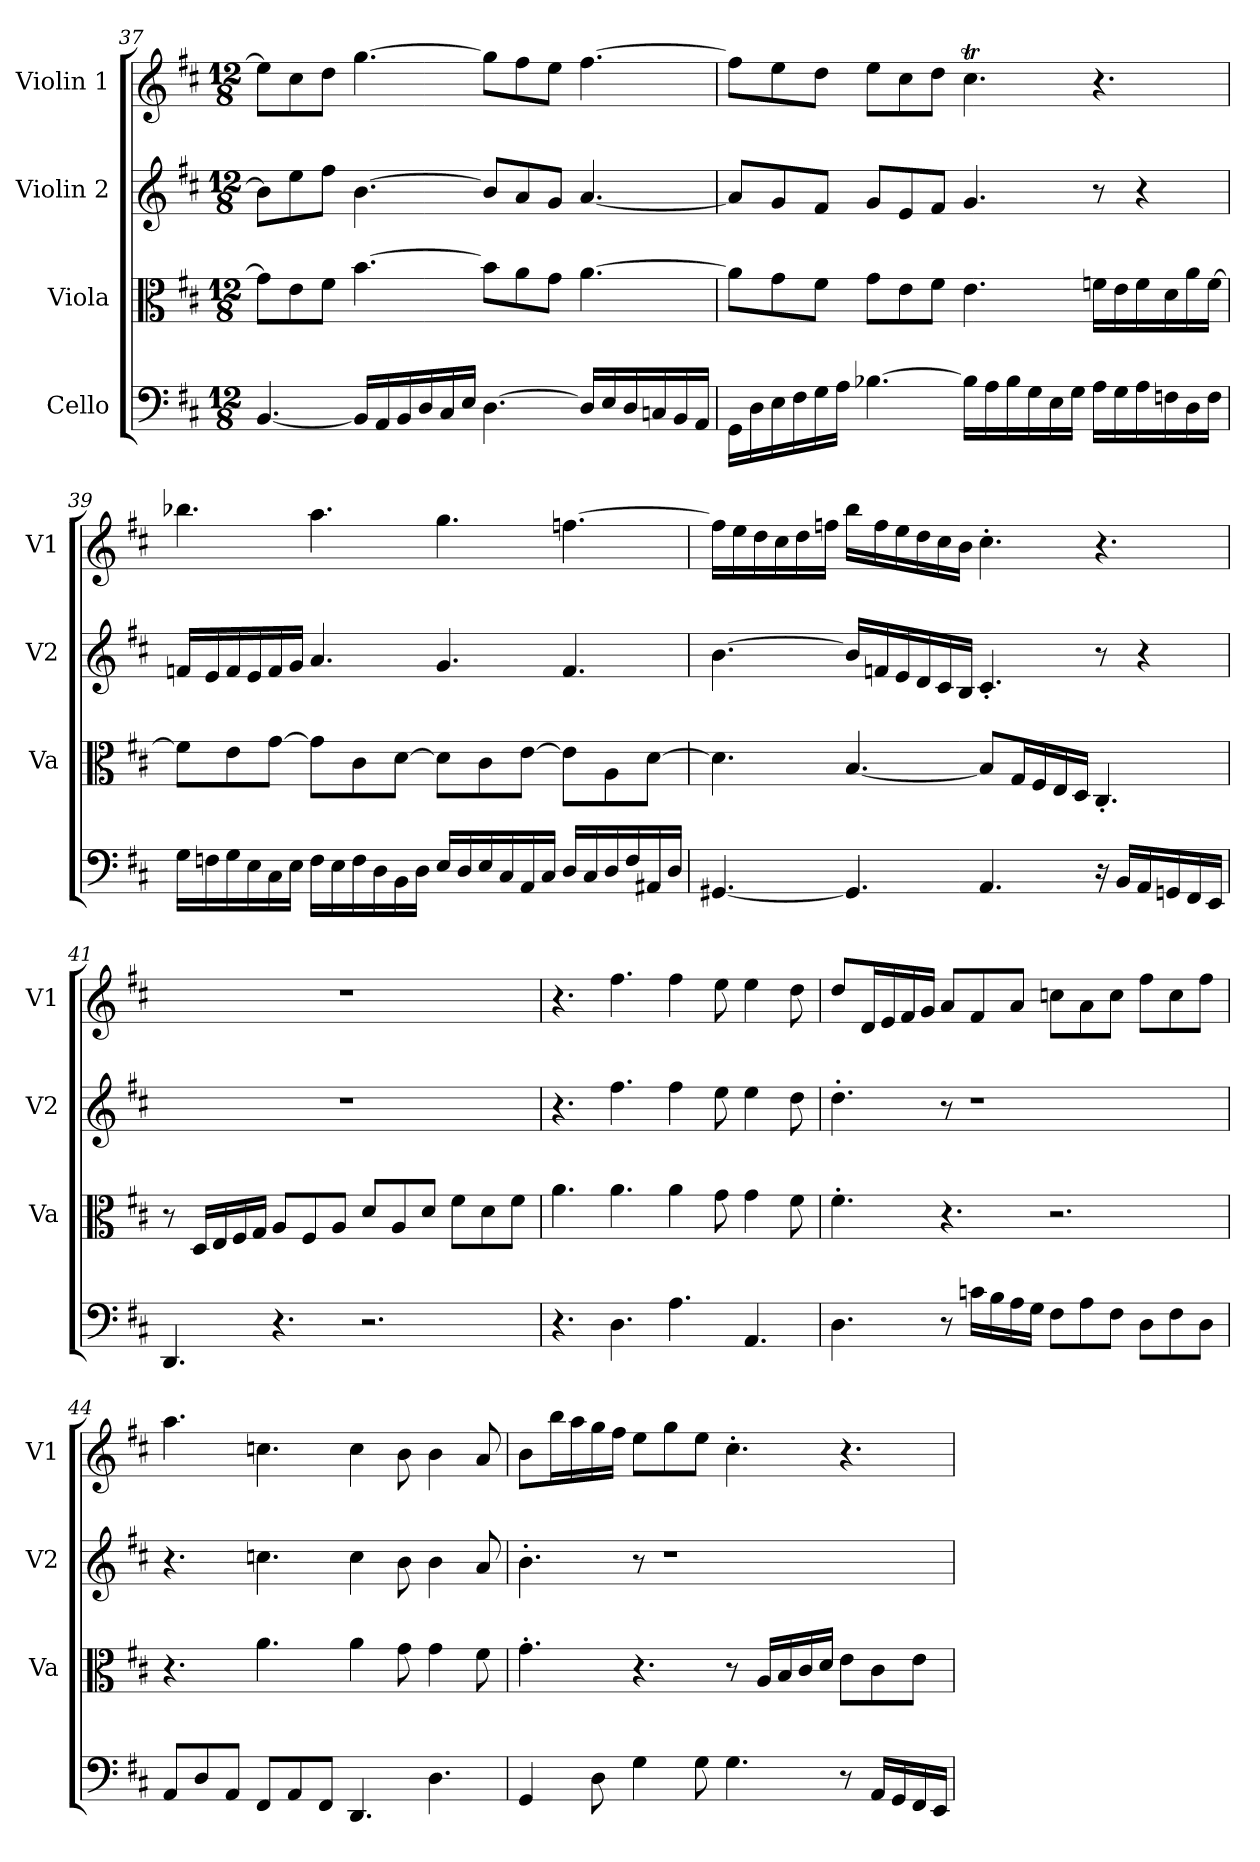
**kern	**kern	**kern	**kern
*part4	*part3	*part2	*part1
*staff4	*staff3	*staff2	*staff1
*I"Cello	*I"Viola	*I"Violin 2	*I"Violin 1
*	*I'Va	*I'V2	*I'V1
!!LO:LB:g=z
*clefF4	*clefC3	*clefG2	*clefG2
*k[f#c#]	*k[f#c#]	*k[f#c#]	*k[f#c#]
*M12/8	*M12/8	*M12/8	*M12/8
=37	=37	=37	=37
[4.BB/	8g\L]	8b\L]	8ee\L]
.	8e\	8ee\	8cc#\
.	8f#\J	8ff#\J	8dd\J
16BB/LL]	[4.b\	[4.b\	[4.gg\
16AA/	.	.	.
16BB/	.	.	.
16D/	.	.	.
16C#/	.	.	.
16E/JJ	.	.	.
[4.D\	8b\L]	8b/L]	8gg\L]
.	8a\	8a/	8ff#\
.	8g\J	8g/J	8ee\J
16D/LL]	[4.a\	[4.a/	[4.ff#\
16E/	.	.	.
16D/	.	.	.
16Cn/	.	.	.
16BB/	.	.	.
16AA/JJ	.	.	.
=38	=38	=38	=38
16GG\LL	8a\L]	8a/L]	8ff#\L]
16D\	.	.	.
16E\	8g\	8g/	8ee\
16F#\	.	.	.
16G\	8f#\J	8f#/J	8dd\J
16A\JJ	.	.	.
[4.B-X\	8g\L	8g/L	8ee\L
.	8e\	8e/	8cc#\
.	8f#\J	8f#/J	8dd\J
16B-\LL]	4.e\	4.g/	4.cc#t\
16A\	.	.	.
16B-\	.	.	.
16G\	.	.	.
16E\	.	.	.
16G\JJ	.	.	.
16A\LL	16fn\LL	8r	4.r
16G\	16e\	.	.
16A\	16f\	4r	.
16Fn\	16d\	.	.
16D\	16a\	.	.
16F\JJ	[16f\JJ	.	.
!!LO:LB:g=z
=39	=39	=39	=39
16G\LL	8f\L]	16fn/LL	4.bb-X\
16Fn\	.	16e/	.
16G\	8e\	16f/	.
16E\	.	16e/	.
16C#\	[8g\J	16f/	.
16E\JJ	.	16g/JJ	.
16F\LL	8g\L]	4.a/	4.aa\
16E\	.	.	.
16F\	8c#\	.	.
16D\	.	.	.
16BB\	[8d\J	.	.
16D\JJ	.	.	.
16E/LL	8d\L]	4.g/	4.gg\
16D/	.	.	.
16E/	8c#\	.	.
16C#/	.	.	.
16AA/	[8e\J	.	.
16C#/JJ	.	.	.
16D/LL	8e\L]	4.f/	[4.ffn\
16C#/	.	.	.
16D/	8A\	.	.
16F/	.	.	.
16AA#X/	[8d\J	.	.
16D/JJ	.	.	.
=40	=40	=40	=40
[4.GG#X/	4.d\]	[4.b\	16ff\LL]
.	.	.	16ee\
.	.	.	16dd\
.	.	.	16cc#\
.	.	.	16dd\
.	.	.	16ffn\JJ
4.GG#/]	[4.B/	16b/LL]	16bb\LL
.	.	16fn/	16ff\
.	.	16e/	16ee\
.	.	16d/	16dd\
.	.	16c#/	16cc#\
.	.	16B/JJ	16b\JJ
4.AA/	8B/L]	4.c#'/	4.cc#'\
.	16G/L	.	.
.	16F#/	.	.
.	16E/	.	.
.	16D/JJ	.	.
16r	4.C#'/	8r	4.r
16BB/LL	.	.	.
16AA/	.	4r	.
16GGn/	.	.	.
16FF#/	.	.	.
16EE/JJ	.	.	.
!!LO:PB:g=z
=41	=41	=41	=41
4.DD/	8r	1.r	1.r
.	16D/LL	.	.
.	16E/	.	.
.	16F#/	.	.
.	16G/JJ	.	.
4.r	8A/L	.	.
.	8F#/	.	.
.	8A/J	.	.
2.r	8d/L	.	.
.	8A/	.	.
.	8d/J	.	.
.	8f#\L	.	.
.	8d\	.	.
.	8f#\J	.	.
=42	=42	=42	=42
4.r	4.a\	4.r	4.r
4.D\	4.a\	4.ff#\	4.ff#\
4.A\	4a\	4ff#\	4ff#\
.	8g\	8ee\	8ee\
4.AA/	4g\	4ee\	4ee\
.	8f#\	8dd\	8dd\
=43	=43	=43	=43
4.D\	4.f#'\	4.dd'\	8dd/L
.	.	.	16d/L
.	.	.	16e/
.	.	.	16f#/
.	.	.	16g/JJ
8r	4.r	8r	8a/L
16cn\LL	.	1r	8f#/
16B\	.	.	.
16A\	.	.	8a/J
16G\JJ	.	.	.
8F#\L	2.r	.	8ccn\L
8A\	.	.	8a\
8F#\J	.	.	8cc\J
8D\L	.	.	8ff#\L
8F#\	.	.	8cc\
8D\J	.	.	8ff#\J
=44	=44	=44	=44
8AA/L	4.r	4.r	4.aa\
8D/	.	.	.
8AA/J	.	.	.
8FF#/L	4.a\	4.ccn\	4.ccn\
8AA/	.	.	.
8FF#/J	.	.	.
4.DD/	4a\	4cc\	4cc\
.	8g\	8b\	8b\
4.D\	4g\	4b\	4b\
.	8f#\	8a/	8a/
!!LO:LB:g=z
=45	=45	=45	=45
4GG/	4.g'\	4.b'\	8b\L
.	.	.	16bb\L
.	.	.	16aa\
8D\	.	.	16gg\
.	.	.	16ff#\JJ
4G\	4.r	8r	8ee\L
.	.	1r	8gg\
8G\	.	.	8ee\J
4.G\	8r	.	4.cc#'\
.	16A/LL	.	.
.	16B/	.	.
.	16c#/	.	.
.	16d/JJ	.	.
8r	8e\L	.	4.r
16AA/LL	8c#\	.	.
16GG/	.	.	.
16FF#/	8e\J	.	.
16EE/JJ	.	.	.
=	=	=	=
*-	*-	*-	*-
